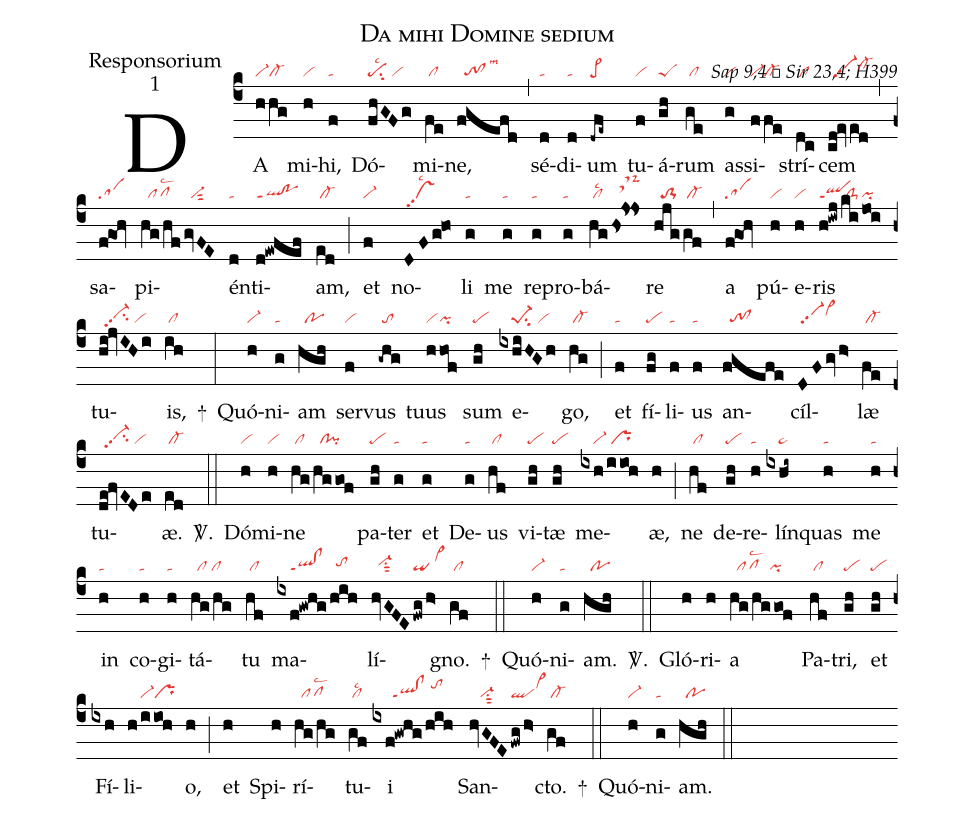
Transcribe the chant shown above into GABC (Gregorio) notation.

name:Da mihi Domine sedium;
office-part:Responsorium;
mode:1;
commentary:Sap 9,4 ꝟ Sir 23,4; H399;
nabc-lines:1;
%%
(c4)
DA(h/hg|vi-cl-) mi(h|vi)hi,(f|ta) Dó(fhGFg|pelsc2su2/vi)mi(fe|/cl)ne,(fgefd|//to!cllsm3) (,)
sé(d|ta)di(d|ta)um(-dfe~|pe>) tu(f|vi)á(gh|peS)rum(ge|/cl) as(g|vi)si(f/fe|vi-cl-)strí(dc|/cl)cem(cd!eved|//vi-pp2cl-hi) (,)
sa(f!goh|sa)pi(hg/hf|//pflsc2|gvFE|//vi-sut2)én(d|ta)ti(d!ewfef|ql!poppt1)am,(ed|/cl-) (;)
et(f|vi-) no(DFg!ho|/vspp2lsc2)li(g|ta) me(g|ta) re(g|ta)pro(g|ta)bá(hg|/cllsc2|hs!js!js|//tsM-hh)re(hjg|//to-1|/gf|/cl-) (,)
a(f!goh|sa) pú(h|vi)e(h|vi)ris(h!iwj|qlppt1|/kijo!i|/clS-pi) tu(hi!jvIHi|//vi-hhpp2su2/vi)is,(ih|/cl) +(:)
Quó(h|vi-)ni(g|ta)am(hgh|//po) ser(f|vi)vus(-ghg|/to) tuus(h|vi|hof|pi) sum(gh|pe) e(ixhiHGh|////pe-1su2/vi)go,(hg|/cl-) (;)
et(f|ta) fí(fg|pe)li(f|ta)us(f|ta) an(fgefe|//to!cl)cíl(DFgvh>|/vi-pp2vi>hi)læ(fe|/cl-) tu(de!fvEDe|//vi-hhpp2su2/vi)æ.(ed|/cl-) <sp>V/</sp>.(::)
Dó(h|vi)mi(h|vi)ne(hg|/cl|/hggof|//cl!pi) pa(gh|pe)ter(g|ta) et(g|ta) De(g|ta)us(hf|/cl) vi(gh|pe)tæ(gh|pe) me(ixh|////vi-|/iioh|/pr)æ,(h) (;)
ne(hf|/cl) de(gh|pe)re(h|ta)lín(ixhi~|////pe~)quas(h|ta) me(h|ta) in(h|ta) co(h|ta)gi(h|ta)tá(hg/hg|//cl/cl)tu(hf|/cl) ma(ixf!gwhg|////ql!clppt1|/hih|//tohh)lí(hvGFE|//vi-hhsu1sut2|fwg/h>|qi/vi>hj)gno.(gf|/cl) +(::)
Quó(h|vi-)ni(g|ta)am.(hgh|//po) <sp>V/</sp>.(::)
Gló(h)ri(h)a(hg/hggof|//pflsc2/pi) Pa(hf|/cl)tri,(gh|pe) et(gh|pe) Fí(ixh)li(h/iioh|////vi-pr)o,(h) (;)
et(h) Spi(h)rí(hg/hg|//pflsc2)tu(gf|/cllsc2)i(ixf!gwhg/hih|//////ql!clppt1/tohj)
San(hvGFE|///vi-su1sut2|fwg/h>|qlvi>hj)cto.(gf|/cl-) +(::)
Quó(h|vi-)ni(g|ta)am.(hgh|//po) (::)
